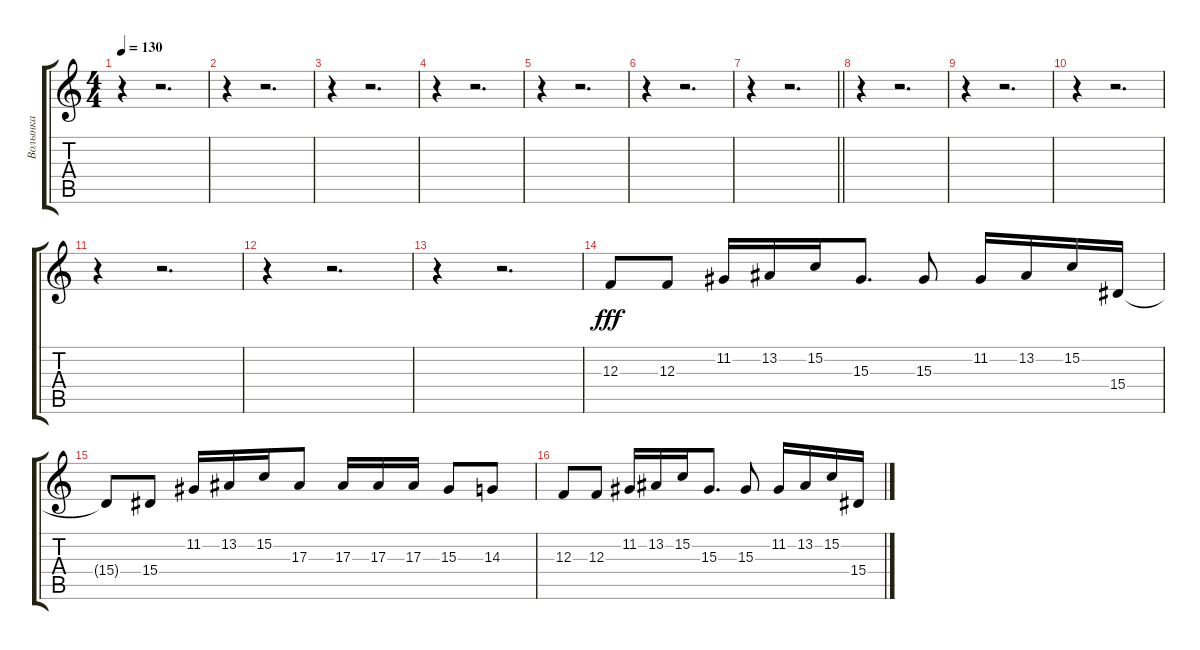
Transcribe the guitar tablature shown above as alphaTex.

\track ("Волынка" "Волынка") {instrument flute}
\staff {score tabs}
\tuning (D4 A3 F3 C3 G2 D2) {hide}
\ts (4 4)
\tempo 130
\clef g2
\ks c
r.4{dy fff} r.2{d} |
r.4 r.2{d} |
r.4 r.2{d} |
r.4 r.2{d} |
r.4 r.2{d} |
r.4 r.2{d} |
\barLineRight lightlight
r.4 r.2{d} |
r.4 r.2{d} |
r.4 r.2{d} |
r.4 r.2{d} |
r.4 r.2{d} |
r.4 r.2{d} |
r.4 r.2{d} |
12.3.8 12.3.8 11.2.16 13.2.16 15.2.16 15.3.8{d} 15.3.8 11.2.16 13.2.16 15.2.16 15.4.16 |
15.4{t}.8 15.4.8 11.2.16 13.2.16 15.2.16 17.3.8 17.3.16 17.3.16 17.3.16 15.3.8 14.3.8 |
12.3.8 12.3.8 11.2.16 13.2.16 15.2.16 15.3.8{d} 15.3.8 11.2.16 13.2.16 15.2.16 15.4.16
